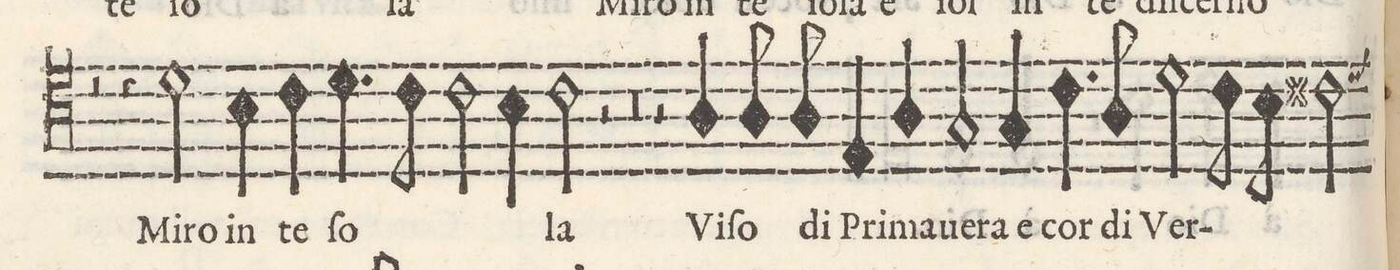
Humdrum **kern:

**kern	**text
*I"Tenore	*
*clefC4	*
*k[]	*
*met(C)	*
*M2/1	*
2r	.
4r	.
2d\	Mi-
4Bny\	-ro in
4c\	te
4.d\	ſo-
=26-	=26-
8c\	.
2c\	.
4B\	.
2c\	-la
2r	.
=27-	=27-
0r	.
=28-	=28-
2r	.
4A/	Vi-
8A/	-ſo
8A/	di
4E/	Pri-
4A/	-ma-
2G/	-ue-
=29-	=29-
4G/	-ra e
4.c\	cor-
8A/	-di
2d\	Ver-
8c\	.
8B\	.
2c#X\	.
=30-	=30-
*-	*-
